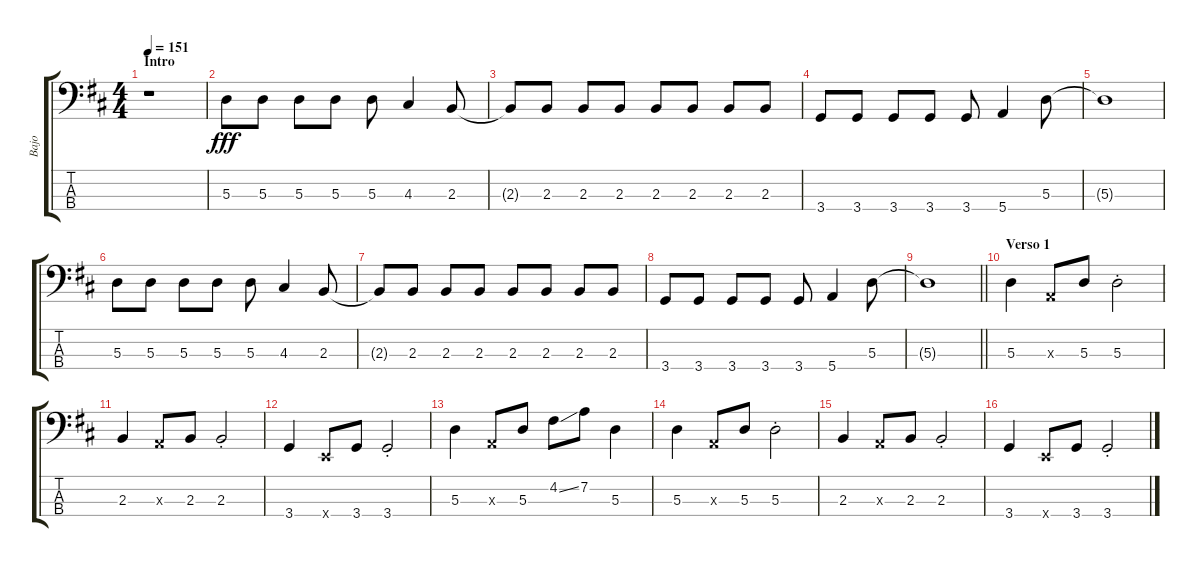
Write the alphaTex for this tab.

\track ("Bajo " "Bajo ") {instrument electricbassfinger}
\staff {score tabs}
\tuning (G2 D2 A1 E1) {hide}
\ts (4 4)
\section ("" "Intro")
\tempo 151
\clef f4
\ks d
r.1{dy fff instrument electricbassfinger} |
5.3.8 5.3.8 5.3.8 5.3.8 5.3.8 4.3.4 2.3.8 |
2.3{t}.8 2.3.8 2.3.8 2.3.8 2.3.8 2.3.8 2.3.8 2.3.8 |
3.4.8 3.4.8 3.4.8 3.4.8 3.4.8 5.4.4 5.3.8 |
5.3{t}.1 |
5.3.8 5.3.8 5.3.8 5.3.8 5.3.8 4.3.4 2.3.8 |
2.3{t}.8 2.3.8 2.3.8 2.3.8 2.3.8 2.3.8 2.3.8 2.3.8 |
3.4.8 3.4.8 3.4.8 3.4.8 3.4.8 5.4.4 5.3.8 |
\barLineRight lightlight
5.3{t}.1 |
\section ("" "Verso 1")
5.3.4 0.3{x}.8 5.3.8 5.3{st}.2 |
2.3.4 0.3{x}.8 2.3.8 2.3{st}.2 |
3.4.4 0.4{x}.8 3.4.8 3.4{st}.2 |
5.3.4 0.3{x}.8 5.3.8 4.2{ss}.8 7.2.8 5.3.4 |
5.3.4 0.3{x}.8 5.3.8 5.3{st}.2 |
2.3.4 0.3{x}.8 2.3.8 2.3{st}.2 |
3.4.4 0.4{x}.8 3.4.8 3.4{st}.2
